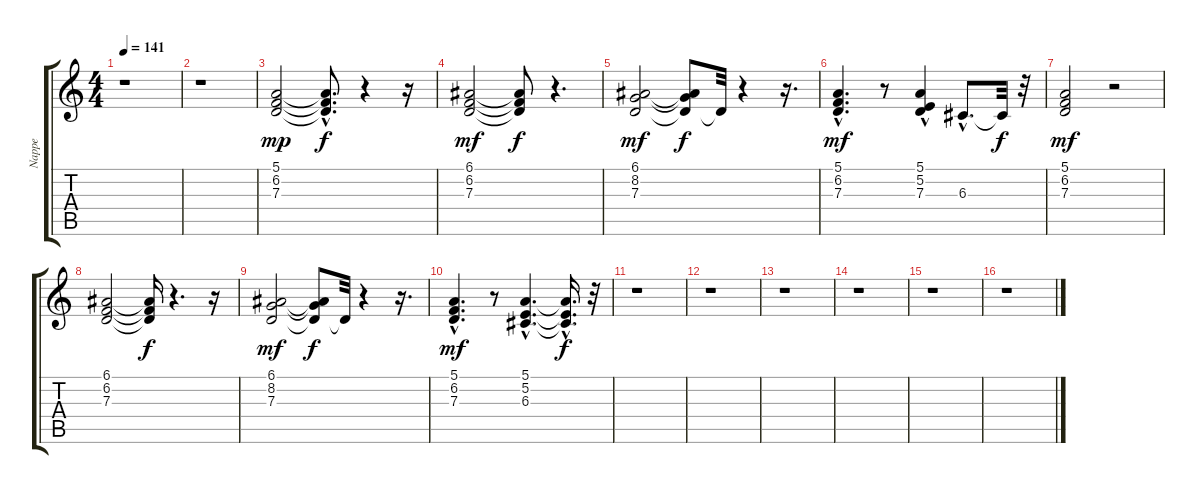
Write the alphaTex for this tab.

\track ("Nappe" "Nappe") {instrument choiraahs}
\staff {score tabs}
\tuning (E4 B3 G3 D3 A2 E2) {hide}
\ts (4 4)
\tempo 141
\clef g2
\ks c
r.1{dy f} |
r.1 |
(5.1 6.2 7.3).2{dy mp} (5.1{t} 6.2{hac t} 7.3{hac t}).8{d dy f} r.4 r.16 |
(6.1 6.2 7.3).2{dy mf} (6.1{t} 6.2{t} 7.3{t}).8{dy f} r.4{d} |
(6.1 8.2 7.3).2{dy mf} (6.1{t} 8.2{t} 7.3{t}).8{dy f} 7.3{t}.32 r.4 r.16{d} |
(5.1{hac} 6.2 7.3{hac}).4{d dy mf} r.8 (5.1{hac} 5.2{hac} 7.3{hac}).4 6.3{hac}.8{d} 6.3{t}.32{dy f} r.32 |
(5.1 6.2 7.3).2{dy mf} r.2 |
(6.1 6.2 7.3).2 (6.1{t} 6.2{t} 7.3{t}).16{dy f} r.4{d} r.16 |
(6.1 8.2 7.3).2{dy mf} (6.1{t} 8.2{t} 7.3{t}).8{dy f} 7.3{t}.32 r.4 r.16{d} |
(5.1{hac} 6.2{hac} 7.3{hac}).4{d dy mf} r.8 (5.1{hac} 5.2{hac} 6.3{hac}).4{d} (5.1{hac t} 5.2{hac t} 6.3{hac t}).16{d dy f} r.32 |
r.1 |
r.1 |
r.1 |
r.1 |
r.1 |
r.1
